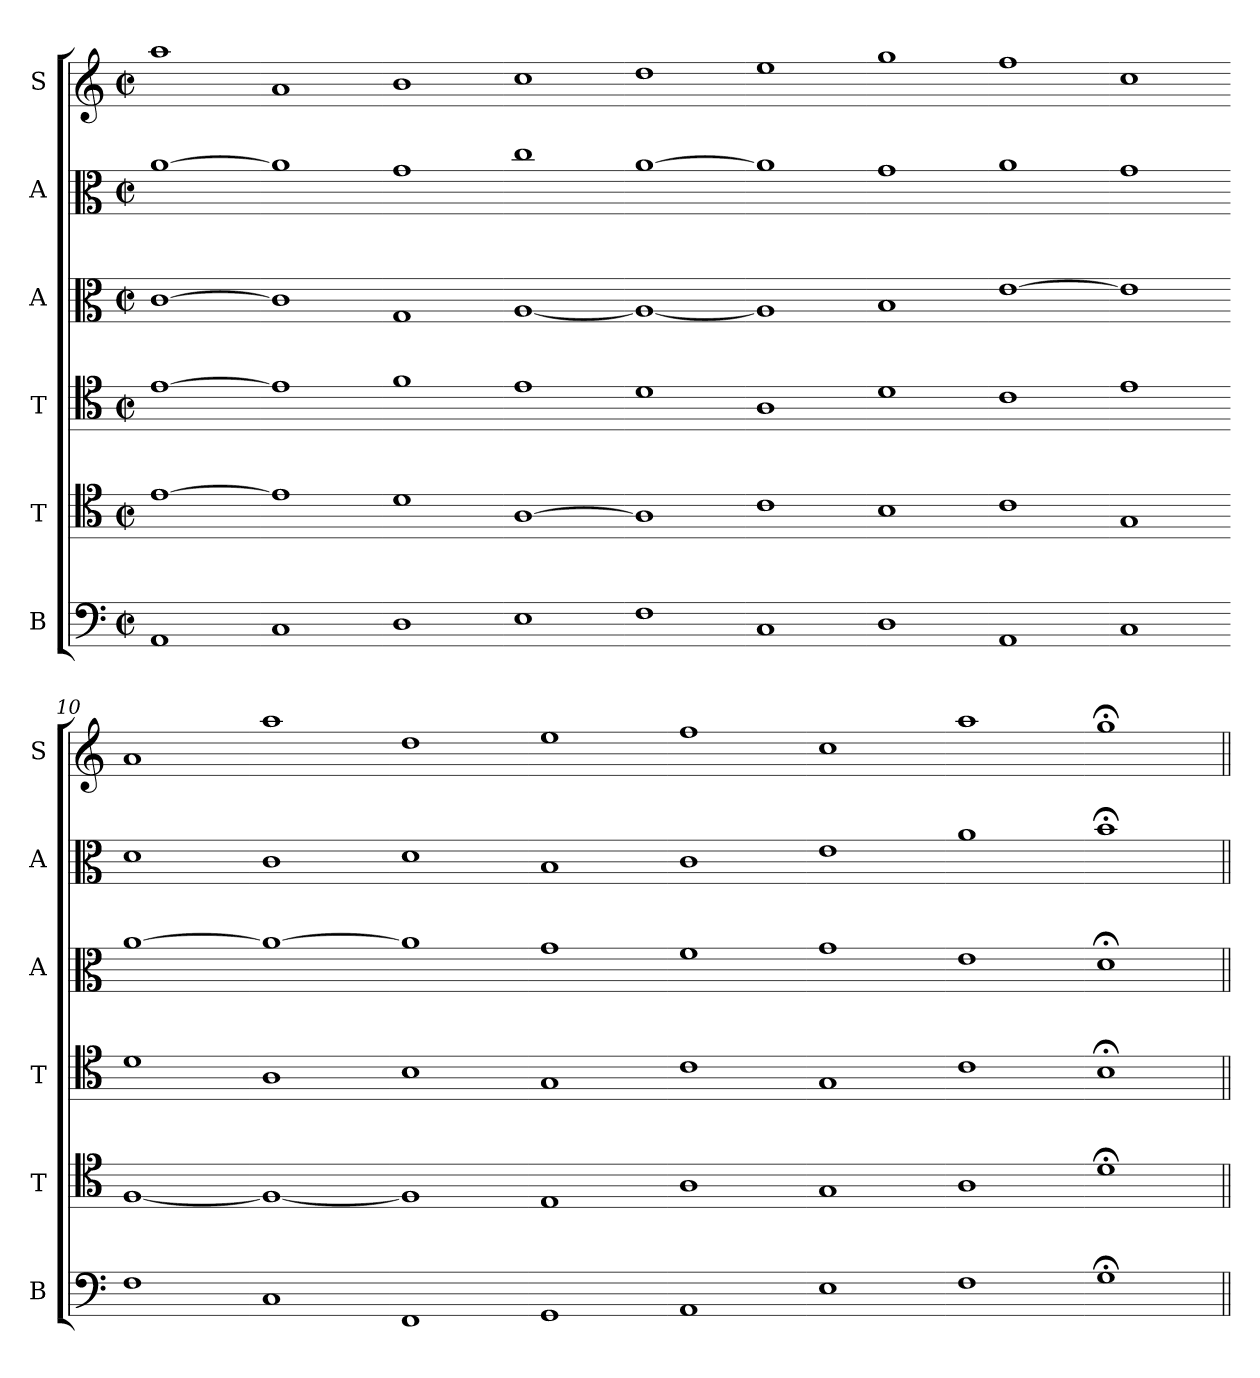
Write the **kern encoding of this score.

**kern	**kern	**kern	**kern	**kern	**kern
*part6	*part5	*part4	*part3	*part2	*part1
*staff6	*staff5	*staff4	*staff3	*staff2	*staff1
*I"B	*I"T	*I"T	*I"A	*I"A	*I"S
*I'B	*I'T	*I'T	*I'A	*I'A	*I'S
*clefF4	*clefC4	*clefC4	*clefC3	*clefC3	*clefG2
*k[]	*k[]	*k[]	*k[]	*k[]	*k[]
*M2/2	*M2/2	*M2/2	*M2/2	*M2/2	*M2/2
*met(c|)	*met(c|)	*met(c|)	*met(c|)	*met(c|)	*met(c|)
*MM208	*MM208	*MM208	*MM208	*MM208	*MM208
=1	=1	=1	=1	=1	=1
1AA	[1e	[1e	[1c	[1a	1aa
=2-	=2-	=2-	=2-	=2-	=2-
1C	1e]	1e]	1c]	1a]	1a
=3-	=3-	=3-	=3-	=3-	=3-
1D	1d	1f	1G	1g	1b
=4-	=4-	=4-	=4-	=4-	=4-
1E	[1A	1e	[1A	1cc	1cc
=5-	=5-	=5-	=5-	=5-	=5-
1F	1A]	1d	1A_	[1a	1dd
=6-	=6-	=6-	=6-	=6-	=6-
1C	1c	1A	1A]	1a]	1ee
=7-	=7-	=7-	=7-	=7-	=7-
1D	1B	1d	1B	1g	1gg
=8-	=8-	=8-	=8-	=8-	=8-
1AA	1c	1c	[1e	1a	1ff
=9-	=9-	=9-	=9-	=9-	=9-
1C	1G	1e	1e]	1g	1cc
=10-	=10-	=10-	=10-	=10-	=10-
1F	[1F	1d	[1a	1d	1a
=11-	=11-	=11-	=11-	=11-	=11-
1C	1F_	1A	1a_	1c	1aa
=12-	=12-	=12-	=12-	=12-	=12-
1FF	1F]	1B	1a]	1d	1dd
=13-	=13-	=13-	=13-	=13-	=13-
1GG	1E	1G	1g	1B	1ee
=14-	=14-	=14-	=14-	=14-	=14-
1AA	1A	1c	1f	1c	1ff
=15-	=15-	=15-	=15-	=15-	=15-
1E	1G	1G	1g	1e	1cc
=16-	=16-	=16-	=16-	=16-	=16-
1F	1A	1c	1e	1a	1aa
=17-	=17-	=17-	=17-	=17-	=17-
1G;<	1d;<	1B;<	1d;<	1b;	1gg;<
=||	=||	=||	=||	=||	=||
*-	*-	*-	*-	*-	*-
